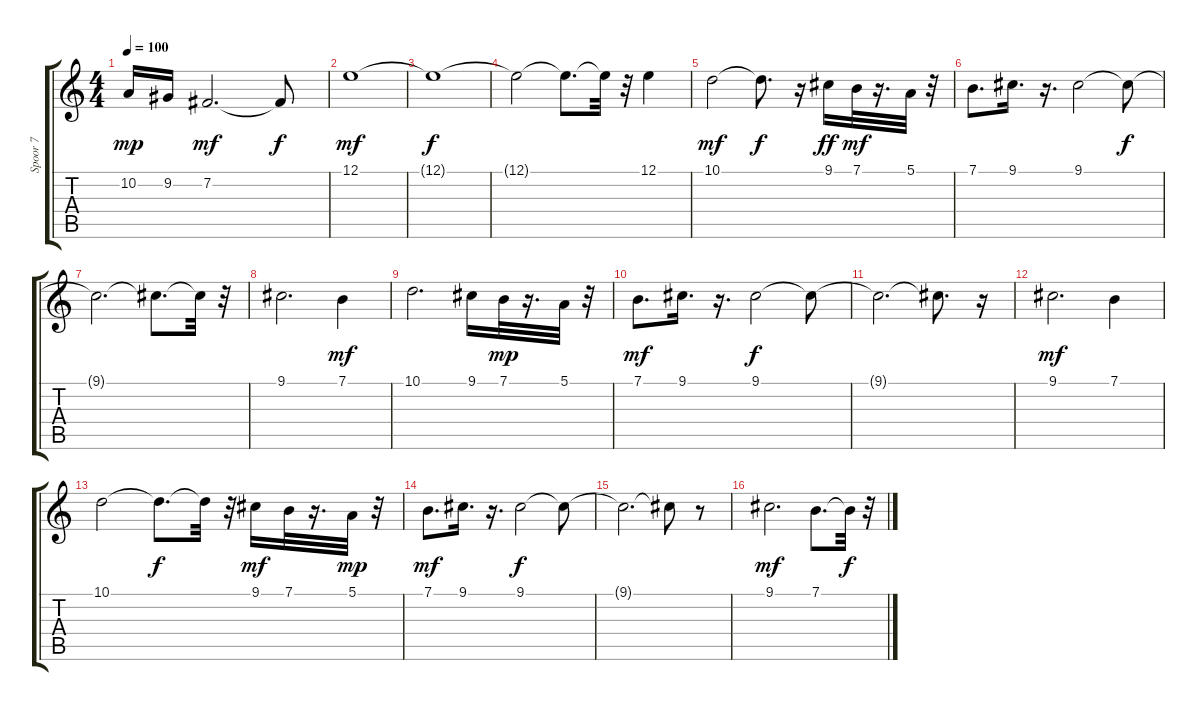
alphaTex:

\track ("Spoor 7" "Spoor 7") {instrument choiraahs}
\staff {score tabs}
\tuning (E4 B3 G3 D3 A2 E2) {hide}
\ts (4 4)
\tempo 100
\clef g2
\ks c
10.2.16{dy mp} 9.2.16 7.2.2{d dy mf} 7.2{t}.8{dy f} |
12.1.1{dy mf} |
12.1{t}.1{dy f} |
12.1{t}.2 12.1{t}.8{d} 12.1{t}.32 r.32 12.1.4 |
10.1.2{dy mf} 10.1{t}.8{d dy f} r.16 9.1.16{dy ff} 7.1.32{dy mf} r.16{d} 5.1.32 r.32 |
7.1.8{d} 9.1.16{d} r.16{d} 9.1.2 9.1{t}.8{dy f} |
9.1{t}.2{d} 9.1{t}.8{d} 9.1{t}.32 r.32 |
9.1.2{d} 7.1.4{dy mf} |
10.1.2{d} 9.1.16 7.1.32{dy mp} r.16{d} 5.1.32 r.32 |
7.1.8{d dy mf} 9.1.16{d} r.16{d} 9.1.2{dy f} 9.1{t}.8 |
9.1{t}.2{d} 9.1{t}.8{d} r.16 |
9.1.2{d dy mf} 7.1.4 |
10.1.2 10.1{t}.8{d dy f} 10.1{t}.32 r.32 9.1.16{dy mf} 7.1.32 r.16{d} 5.1.32{dy mp} r.32 |
7.1.8{d dy mf} 9.1.16{d} r.16{d} 9.1.2{dy f} 9.1{t}.8 |
9.1{t}.2{d} 9.1{t}.8 r.8 |
9.1.2{d dy mf} 7.1.8{d} 7.1{t}.32{dy f} r.32
